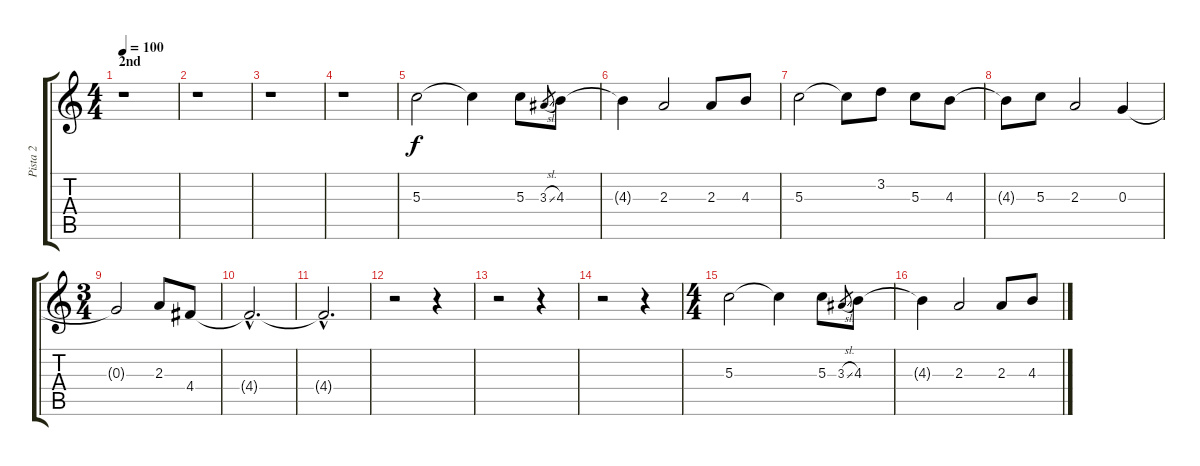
\track ("Pista 2" "Pista 2") {instrument overdrivenguitar}
\staff {score tabs}
\tuning (E4 B3 G3 D3 A2 E2) {hide}
\ts (4 4)
\section ("" "2nd")
\tempo 100
\clef g2
\ks c
r.1{dy f} |
r.1 |
r.1 |
r.1 |
5.3.2{volume 13} 5.3{t}.4 5.3.8 3.3{sl}.8{gr} 4.3.8 |
4.3{t}.4 2.3.2 2.3.8 4.3.8 |
5.3.2 5.3{t}.8 3.2.8 5.3.8 4.3.8 |
4.3{t}.8 5.3.8 2.3.2 0.3.4 |
\ts (3 4)
0.3{t}.2 2.3.8 4.4.8{volume 5} |
4.4{hac t}.2{d} |
4.4{hac t}.2{d} |
r.2 r.4 |
r.2 r.4 |
r.2 r.4 |
\ts (4 4)
5.3.2{volume 13} 5.3{t}.4 5.3.8 3.3{sl}.8{gr} 4.3.8 |
4.3{t}.4 2.3.2 2.3.8 4.3.8
